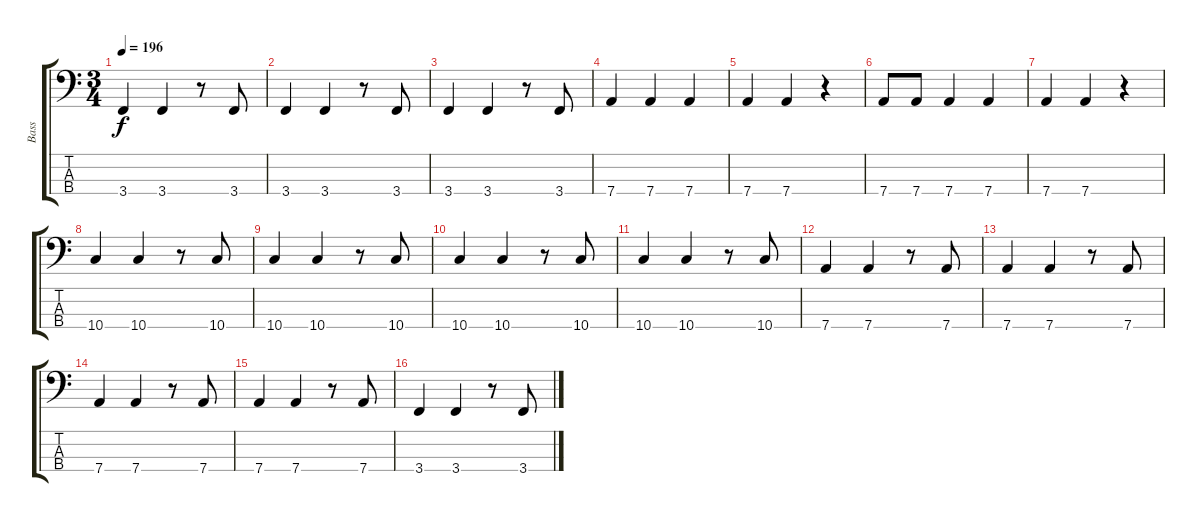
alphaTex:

\track ("Bass" "Bass") {instrument electricbasspick}
\staff {score tabs}
\tuning (G2 D2 A1 D1) {hide}
\ts (3 4)
\tempo 196
\clef f4
\ks c
3.4.4{dy f} 3.4.4 r.8 3.4.8 |
3.4.4 3.4.4 r.8 3.4.8 |
3.4.4 3.4.4 r.8 3.4.8 |
7.4.4 7.4.4 7.4.4 |
7.4.4 7.4.4 r.4 |
7.4.8 7.4.8 7.4.4 7.4.4 |
7.4.4 7.4.4 r.4 |
10.4.4 10.4.4 r.8 10.4.8 |
10.4.4 10.4.4 r.8 10.4.8 |
10.4.4 10.4.4 r.8 10.4.8 |
10.4.4 10.4.4 r.8 10.4.8 |
7.4.4 7.4.4 r.8 7.4.8 |
7.4.4 7.4.4 r.8 7.4.8 |
7.4.4 7.4.4 r.8 7.4.8 |
7.4.4 7.4.4 r.8 7.4.8 |
3.4.4 3.4.4 r.8 3.4.8
